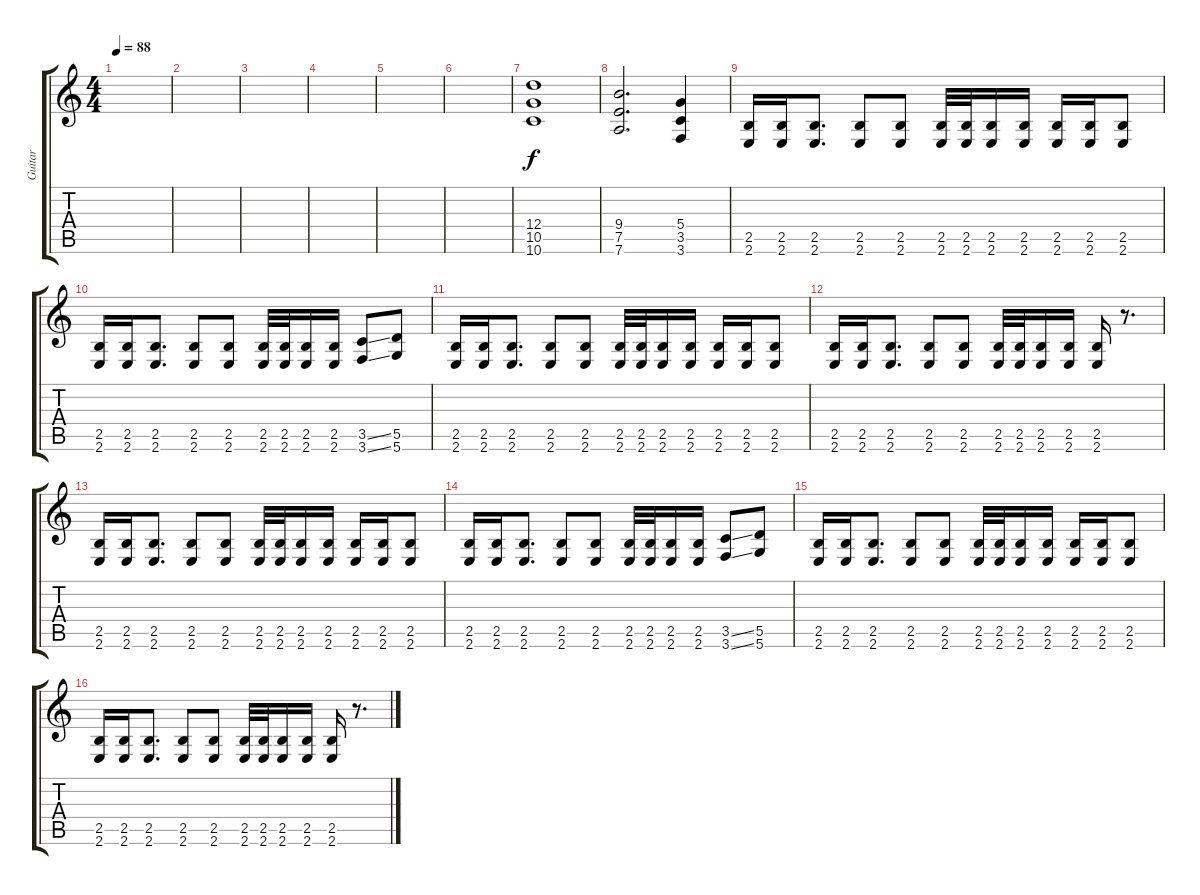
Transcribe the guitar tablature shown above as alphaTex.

\track ("Guitar" "Guitar") {instrument distortionguitar}
\staff {score tabs}
\tuning (E4 B3 G3 D3 A2 D2) {hide}
\ts (4 4)
\tempo 88
\clef g2
\ks c
|
|
|
|
|
|
(12.4 10.5 10.6).1 |
(9.4 7.5 7.6).2{d} (5.4 3.5 3.6).4 |
(2.5 2.6).16 (2.5 2.6).16 (2.5 2.6).8{d} (2.5 2.6).8 (2.5 2.6).8 (2.5 2.6).32 (2.5 2.6).32 (2.5 2.6).16 (2.5 2.6).16 (2.5 2.6).16 (2.5 2.6).16 (2.5 2.6).8 |
(2.5 2.6).16 (2.5 2.6).16 (2.5 2.6).8{d} (2.5 2.6).8 (2.5 2.6).8 (2.5 2.6).32 (2.5 2.6).32 (2.5 2.6).16 (2.5 2.6).16 (3.5{ss} 3.6{ss}).8 (5.5 5.6).8 |
(2.5 2.6).16 (2.5 2.6).16 (2.5 2.6).8{d} (2.5 2.6).8 (2.5 2.6).8 (2.5 2.6).32 (2.5 2.6).32 (2.5 2.6).16 (2.5 2.6).16 (2.5 2.6).16 (2.5 2.6).16 (2.5 2.6).8 |
(2.5 2.6).16 (2.5 2.6).16 (2.5 2.6).8{d} (2.5 2.6).8 (2.5 2.6).8 (2.5 2.6).32 (2.5 2.6).32 (2.5 2.6).16 (2.5 2.6).16 (2.5 2.6).16 r.8{d} |
(2.5 2.6).16 (2.5 2.6).16 (2.5 2.6).8{d} (2.5 2.6).8 (2.5 2.6).8 (2.5 2.6).32 (2.5 2.6).32 (2.5 2.6).16 (2.5 2.6).16 (2.5 2.6).16 (2.5 2.6).16 (2.5 2.6).8 |
(2.5 2.6).16 (2.5 2.6).16 (2.5 2.6).8{d} (2.5 2.6).8 (2.5 2.6).8 (2.5 2.6).32 (2.5 2.6).32 (2.5 2.6).16 (2.5 2.6).16 (3.5{ss} 3.6{ss}).8 (5.5 5.6).8 |
(2.5 2.6).16 (2.5 2.6).16 (2.5 2.6).8{d} (2.5 2.6).8 (2.5 2.6).8 (2.5 2.6).32 (2.5 2.6).32 (2.5 2.6).16 (2.5 2.6).16 (2.5 2.6).16 (2.5 2.6).16 (2.5 2.6).8 |
(2.5 2.6).16 (2.5 2.6).16 (2.5 2.6).8{d} (2.5 2.6).8 (2.5 2.6).8 (2.5 2.6).32 (2.5 2.6).32 (2.5 2.6).16 (2.5 2.6).16 (2.5 2.6).16 r.8{d}
